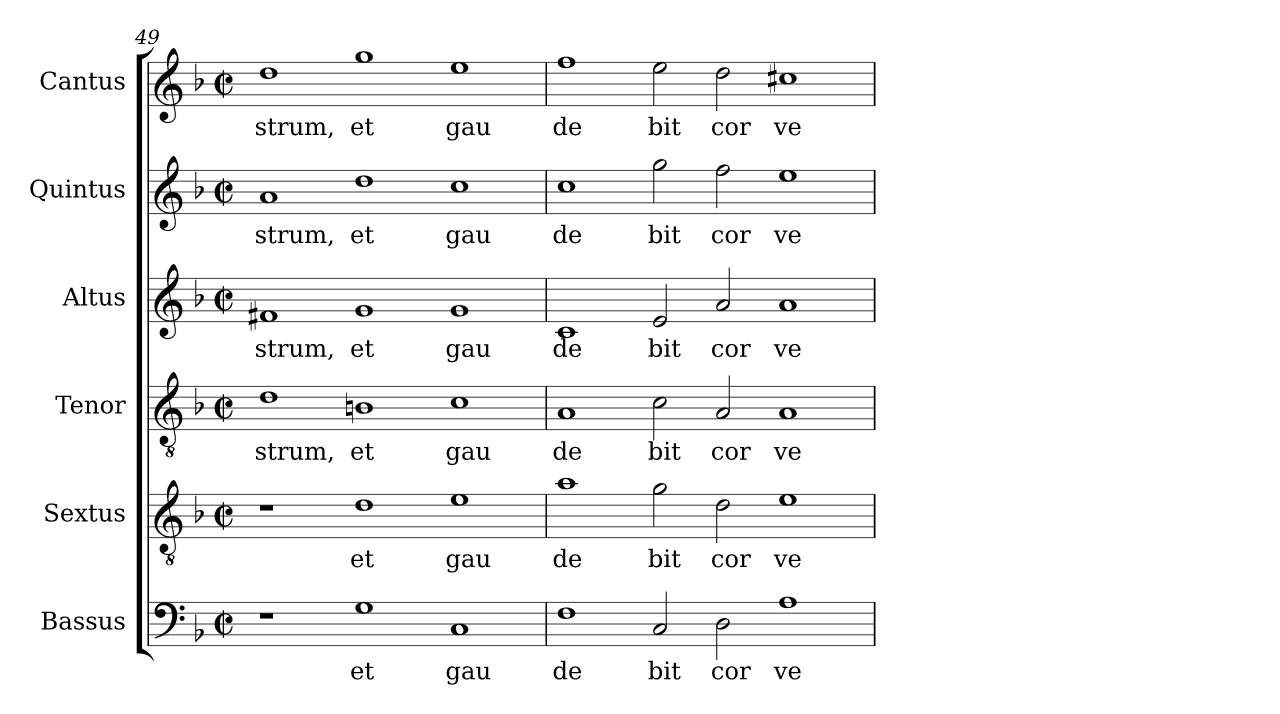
**kern	**text	**kern	**text	**kern	**text	**kern	**text	**kern	**text	**kern	**text
*part6	*part6	*part5	*part5	*part4	*part4	*part3	*part3	*part2	*part2	*part1	*part1
*staff6	*staff6	*staff5	*staff5	*staff4	*staff4	*staff3	*staff3	*staff2	*staff2	*staff1	*staff1
*I"Bassus	*	*I"Sextus	*	*I"Tenor	*	*I"Altus	*	*I"Quintus	*	*I"Cantus	*
!!LO:PB:g=z
*clefF4	*	*clefGv2	*	*clefGv2	*	*clefG2	*	*clefG2	*	*clefG2	*
*k[b-]	*	*k[b-]	*	*k[b-]	*	*k[b-]	*	*k[b-]	*	*k[b-]	*
*F:	*	*F:	*	*F:	*	*F:	*	*F:	*	*F:	*
*M2/2	*	*M2/2	*	*M2/2	*	*M2/2	*	*M2/2	*	*M2/2	*
*met(c|)	*	*met(c|)	*	*met(c|)	*	*met(c|)	*	*met(c|)	*	*met(c|)	*
=49	=49	=49	=49	=49	=49	=49	=49	=49	=49	=49	=49
!	!	!	!	!	!LO:LY:b:cj	!	!LO:LY:b:cj	!	!LO:LY:b:cj	!	!LO:LY:b:cj
1r	.	1r	.	1d	-strum,	1f#X	strum,	1a	strum,	1dd	-strum,
!	!LO:LY:b:cj	!	!LO:LY:b:cj	!	!LO:LY:b:cj	!	!LO:LY:b:cj	!	!LO:LY:b:cj	!	!LO:LY:b:cj
1G	et	1d	et	1Bn	et	1g	et	1dd	et	1gg	et
!	!LO:LY:b:cj	!	!LO:LY:b:cj	!	!LO:LY:b:cj	!	!LO:LY:b:cj	!	!LO:LY:b:cj	!	!LO:LY:b:cj
1C	gau	1e	gau	1c	gau	1g	gau	1cc	gau	1ee	gau
=50	=50	=50	=50	=50	=50	=50	=50	=50	=50	=50	=50
!	!LO:LY:b:cj	!	!LO:LY:b:cj	!	!LO:LY:b:cj	!	!LO:LY:b:cj	!	!LO:LY:b:cj	!	!LO:LY:b:cj
1F	de	1a	de	1A	de	1c	de	1cc	de	1ff	de
!	!LO:LY:b:cj	!	!LO:LY:b:cj	!	!LO:LY:b:cj	!	!LO:LY:b:cj	!	!LO:LY:b:cj	!	!LO:LY:b:cj
2C/	bit	2g\	bit	2c\	bit	2e/	bit	2gg\	bit	2ee\	bit
!	!LO:LY:b:cj	!	!LO:LY:b:cj	!	!LO:LY:b:cj	!	!LO:LY:b:cj	!	!LO:LY:b:cj	!	!LO:LY:b:cj
2D\	cor	2d\	cor	2A/	cor	2a/	cor	2ff\	cor	2dd\	cor
!	!LO:LY:b:cj	!	!LO:LY:b:cj	!	!LO:LY:b:cj	!	!LO:LY:b:cj	!	!LO:LY:b:cj	!	!LO:LY:b:cj
1A	ve	1e	ve	1A	ve	1a	ve	1ee	ve	1cc#X	ve
=	=	=	=	=	=	=	=	=	=	=	=
*-	*-	*-	*-	*-	*-	*-	*-	*-	*-	*-	*-
